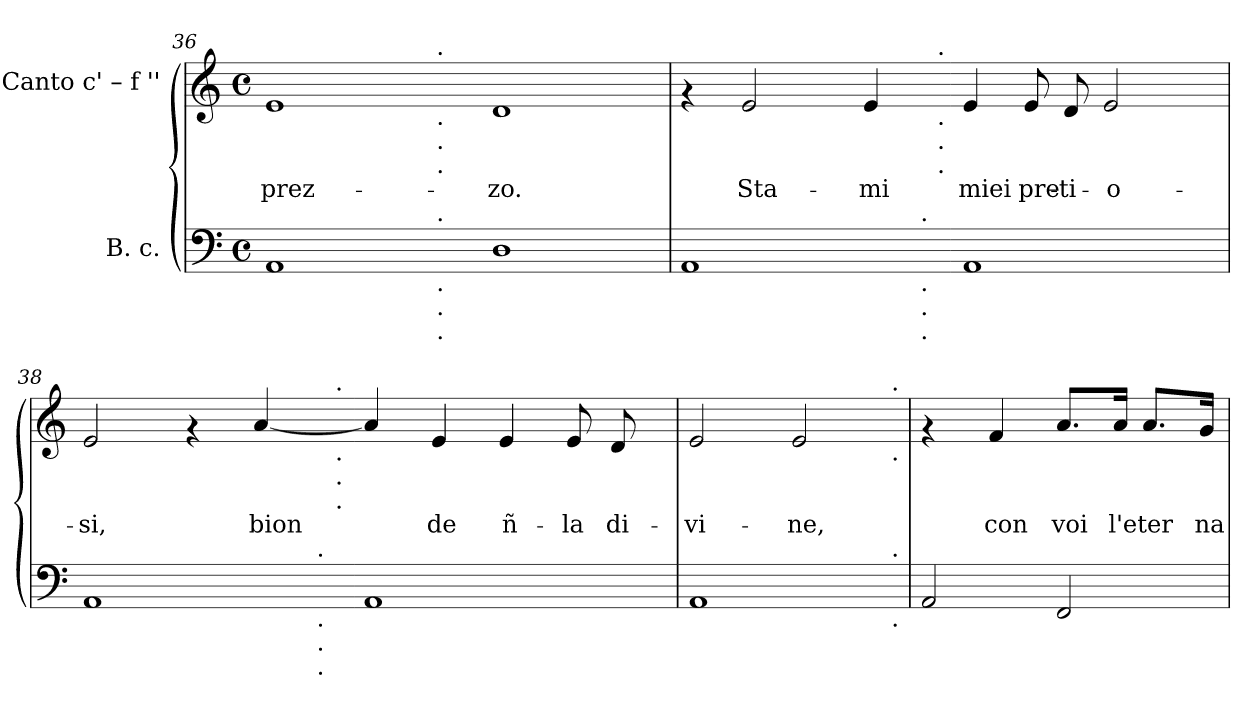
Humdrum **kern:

**kern	**kern	**text
*part2	*part1	*part1
*staff2	*staff1	*staff1
*I"B. c.	*I"Canto  c' – f ''	*
!!LO:LB:g=z
*clefF4	*clefG2	*
*k[]	*k[]	*
*C:	*C:	*
*M4/4	*M4/4	*
*met(c)	*met(c)	*
=36	=36	=36
!	!	!LO:LY:b:cj
*^	*^	*
1AA	2ryy	1e	2ryy	prez-
.	4ryy	.	4ryy	.
.	32ryy	.	32ryy	.
!	!	!	!LO:TX:a:t=.	!
!	!	!	!LO:TX:b:t=.	!
!	!	!	!LO:TX:b:t=.	!
!	!	!	!LO:TX:b:t=.	!
!	!LO:TX:a:t=.	!	!	!
!	!LO:TX:b:t=.	!	!	!
!	!LO:TX:b:t=.	!	!	!
!	!LO:TX:b:t=.	!	!	!
.	1ryy	.	1ryy	.
!	!	!	!	!LO:LY:b:cj
1D	.	1d	.	-zo.
.	8..ryy	.	8..ryy	.
=37	=37	=37	=37	=37
1AA	2ryy	4rf	2...ryy	.
!	!	!	!	!LO:LY:b:cj
.	.	2e/	.	Sta-
.	4ryy	.	.	.
!	!	!	!	!LO:LY:b:cj
.	8ryy	4e/	.	-mi
.	32ryy	.	.	.
!	!LO:TX:a:t=.	!	!	!
!	!LO:TX:b:t=.	!	!	!
!	!LO:TX:b:t=.	!	!	!
!	!LO:TX:b:t=.	!	!	!
.	1ryy	.	.	.
!	!	!	!LO:TX:a:t=.	!
!	!	!	!LO:TX:b:t=.	!
!	!	!	!LO:TX:b:t=.	!
!	!	!	!LO:TX:b:t=.	!
.	.	.	1ryy	.
!	!	!	!	!LO:LY:b:cj
1AA	.	4e/	.	miei
!	!	!	!	!LO:LY:b:cj
.	.	8e/	.	pre-
!	!	!	!	!LO:LY:b:cj
.	.	8d/	.	-ti-
!	!	!	!	!LO:LY:b:cj
.	.	2e/	.	-o-
.	16.ryy	.	.	.
.	.	.	16ryy	.
=38	=38	=38	=38	=38
!	!	!	!	!LO:LY:b:cj
1AA	2ryy	2e/	2...ryy	-si,
.	4ryy	4rf	.	.
!	!	!	!	!LO:LY:b:cj
.	8ryy	[<4a/	.	bion-
.	32ryy	.	.	.
!	!LO:TX:a:t=.	!	!	!
!	!LO:TX:b:t=.	!	!	!
!	!LO:TX:b:t=.	!	!	!
!	!LO:TX:b:t=.	!	!	!
.	1ryy	.	.	.
!	!	!	!LO:TX:a:t=.	!
!	!	!	!LO:TX:b:t=.	!
!	!	!	!LO:TX:b:t=.	!
!	!	!	!LO:TX:b:t=.	!
.	.	.	1ryy	.
!	!	!	!	!LO:LY:b:cj
1AA	.	4a/]	.	--
!	!	!	!	!LO:LY:b:cj
.	.	4e/	.	-de
!	!	!	!	!LO:LY:b:cj
.	.	4e/	.	ñ-
!	!	!	!	!LO:LY:b:cj
.	.	8e/	.	-la
!	!	!	!	!LO:LY:b:cj
.	.	8d/	.	di-
.	16.ryy	.	.	.
.	.	.	16ryy	.
=39	=39	=39	=39	=39
!	!	!	!	!LO:LY:b:cj
1AA	2ryy	2e/	2ryy	-vi-
!	!	!	!	!LO:LY:b:cj
.	4...ryy	2e/	4...ryy	-ne,
!	!	!	!LO:TX:a:t=.	!
!	!	!	!LO:TX:b:t=.	!
!	!LO:TX:a:t=.	!	!	!
!	!LO:TX:b:t=.	!	!	!
.	32ryy	.	32ryy	.
*v	*v	*	*	*
*	*v	*v	*
!!LO:LB:g=z
=40	=40	=40
2AA/	4rf	.
!	!	!LO:LY:b:cj
.	4f/	con
!	!	!LO:LY:b:cj
2FF/	8.a/L	voi
!	!	!LO:LY:b:cj
.	16a/Jk	l'eter
!	!	!LO:LY:b:cj
.	8.a/L	.
!	!	!LO:LY:b:cj
.	16g/Jk	na
=	=	=
*-	*-	*-
